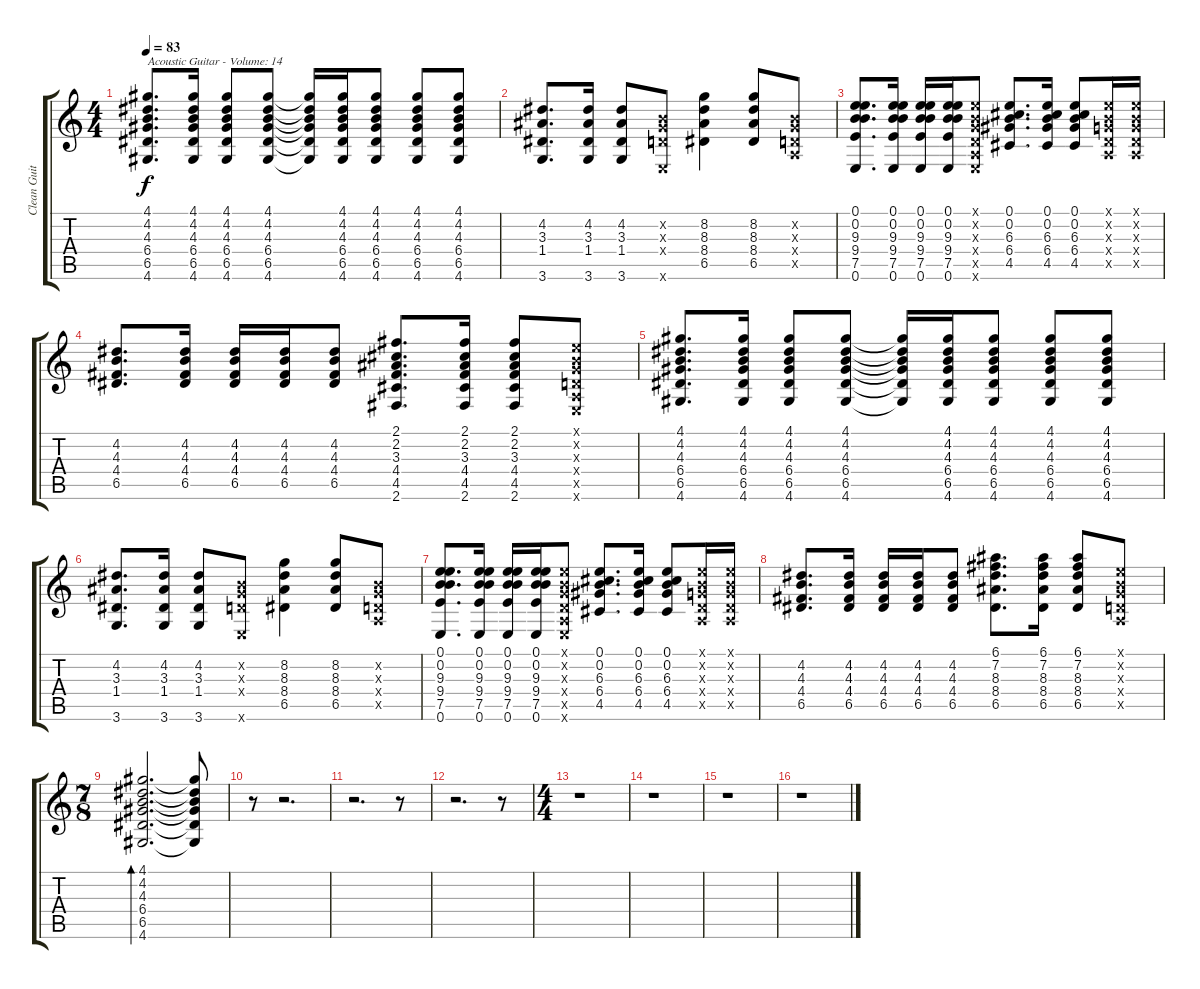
\track ("Clean Guitar" "Clean Guit") {instrument acousticguitarnylon}
\staff {score tabs}
\tuning (E4 B3 G3 D3 A2 E2) {hide}
\ts (4 4)
\tempo 83
\clef g2
\ks c
(4.1 4.2 4.3 6.4 6.5 4.6).8{d txt "Acoustic Guitar - Volume: 14" dy f volume 14} (4.1 4.2 4.3 6.4 6.5 4.6).16 (4.1 4.2 4.3 6.4 6.5 4.6).8 (4.1 4.2 4.3 6.4 6.5 4.6).8 (4.1{t} 4.2{t} 4.3{t} 6.4{t} 6.5{t} 4.6{t}).16 (4.1 4.2 4.3 6.4 6.5 4.6).16 (4.1 4.2 4.3 6.4 6.5 4.6).8 (4.1 4.2 4.3 6.4 6.5 4.6).8 (4.1 4.2 4.3 6.4 6.5 4.6).8 |
(4.2 3.3 1.4 3.6).8{d} (4.2 3.3 1.4 3.6).16 (4.2 3.3 1.4 3.6).8 (0.2{x} 0.3{x} 0.4{x} 0.6{x}).8 (8.2 8.3 8.4 6.5).4 (8.2 8.3 8.4 6.5).8 (0.2{x} 0.3{x} 0.4{x} 0.5{x}).8 |
(0.1 0.2 9.3 9.4 7.5 0.6).8{d} (0.1 0.2 9.3 9.4 7.5 0.6).16 (0.1 0.2 9.3 9.4 7.5 0.6).16 (0.1 0.2 9.3 9.4 7.5 0.6).16 (0.1{x} 0.2{x} 0.3{x} 0.4{x} 0.5{x} 0.6{x}).8 (0.1 0.2 6.3 6.4 4.5).8{d} (0.1 0.2 6.3 6.4 4.5).16 (0.1 0.2 6.3 6.4 4.5).8 (0.1{x} 0.2{x} 0.3{x} 0.4{x} 0.5{x}).16 (0.1{x} 0.2{x} 0.3{x} 0.4{x} 0.5{x}).16 |
(4.2 4.3 4.4 6.5).8{d} (4.2 4.3 4.4 6.5).16 (4.2 4.3 4.4 6.5).16 (4.2 4.3 4.4 6.5).16 (4.2 4.3 4.4 6.5).8 (2.1 2.2 3.3 4.4 4.5 2.6).8{d} (2.1 2.2 3.3 4.4 4.5 2.6).16 (2.1 2.2 3.3 4.4 4.5 2.6).8 (0.1{x} 0.2{x} 0.3{x} 0.4{x} 0.5{x} 0.6{x}).8 |
(4.1 4.2 4.3 6.4 6.5 4.6).8{d} (4.1 4.2 4.3 6.4 6.5 4.6).16 (4.1 4.2 4.3 6.4 6.5 4.6).8 (4.1 4.2 4.3 6.4 6.5 4.6).8 (4.1{t} 4.2{t} 4.3{t} 6.4{t} 6.5{t} 4.6{t}).16 (4.1 4.2 4.3 6.4 6.5 4.6).16 (4.1 4.2 4.3 6.4 6.5 4.6).8 (4.1 4.2 4.3 6.4 6.5 4.6).8 (4.1 4.2 4.3 6.4 6.5 4.6).8 |
(4.2 3.3 1.4 3.6).8{d} (4.2 3.3 1.4 3.6).16 (4.2 3.3 1.4 3.6).8 (0.2{x} 0.3{x} 0.4{x} 0.6{x}).8 (8.2 8.3 8.4 6.5).4 (8.2 8.3 8.4 6.5).8 (0.2{x} 0.3{x} 0.4{x} 0.5{x}).8 |
(0.1 0.2 9.3 9.4 7.5 0.6).8{d} (0.1 0.2 9.3 9.4 7.5 0.6).16 (0.1 0.2 9.3 9.4 7.5 0.6).16 (0.1 0.2 9.3 9.4 7.5 0.6).16 (0.1{x} 0.2{x} 0.3{x} 0.4{x} 0.5{x} 0.6{x}).8 (0.1 0.2 6.3 6.4 4.5).8{d} (0.1 0.2 6.3 6.4 4.5).16 (0.1 0.2 6.3 6.4 4.5).8 (0.1{x} 0.2{x} 0.3{x} 0.4{x} 0.5{x}).16 (0.1{x} 0.2{x} 0.3{x} 0.4{x} 0.5{x}).16 |
(4.2 4.3 4.4 6.5).8{d} (4.2 4.3 4.4 6.5).16 (4.2 4.3 4.4 6.5).16 (4.2 4.3 4.4 6.5).16 (4.2 4.3 4.4 6.5).8 (6.1 7.2 8.3 8.4 6.5).8{d} (6.1 7.2 8.3 8.4 6.5).16 (6.1 7.2 8.3 8.4 6.5).8 (0.1{x} 0.2{x} 0.3{x} 0.4{x} 0.5{x}).8 |
\ts (7 8)
(4.1 4.2 4.3 6.4 6.5 4.6).2{d bd 60} (4.1{t} 4.2{t} 4.3{t} 6.4{t} 6.5{t} 4.6{t}).8 |
r.8 r.2{d} |
r.2{d} r.8 |
r.2{d} r.8 |
\ts (4 4)
r.1 |
r.1 |
r.1 |
r.1
